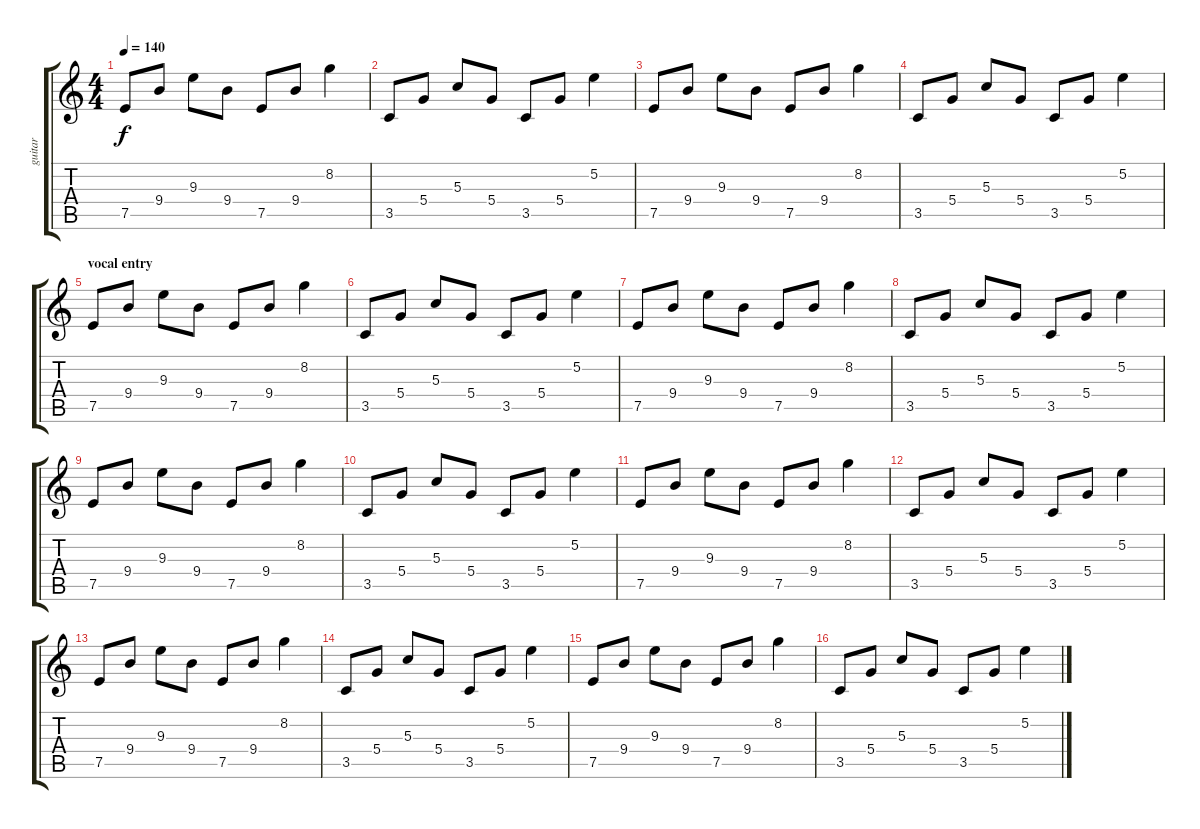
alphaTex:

\track ("guitar" "guitar") {instrument electricguitarclean}
\staff {score tabs}
\tuning (E4 B3 G3 D3 A2 E2) {hide}
\ts (4 4)
\tempo 140
\clef g2
\ks c
7.5.8{dy f instrument electricguitarclean} 9.4.8 9.3.8 9.4.8 7.5.8 9.4.8 8.2.4 |
3.5.8 5.4.8 5.3.8 5.4.8 3.5.8 5.4.8 5.2.4 |
7.5.8 9.4.8 9.3.8 9.4.8 7.5.8 9.4.8 8.2.4 |
3.5.8 5.4.8 5.3.8 5.4.8 3.5.8 5.4.8 5.2.4 |
\section ("" "vocal entry")
7.5.8 9.4.8 9.3.8 9.4.8 7.5.8 9.4.8 8.2.4 |
3.5.8 5.4.8 5.3.8 5.4.8 3.5.8 5.4.8 5.2.4 |
7.5.8 9.4.8 9.3.8 9.4.8 7.5.8 9.4.8 8.2.4 |
3.5.8 5.4.8 5.3.8 5.4.8 3.5.8 5.4.8 5.2.4 |
7.5.8 9.4.8 9.3.8 9.4.8 7.5.8 9.4.8 8.2.4 |
3.5.8 5.4.8 5.3.8 5.4.8 3.5.8 5.4.8 5.2.4 |
7.5.8 9.4.8 9.3.8 9.4.8 7.5.8 9.4.8 8.2.4 |
3.5.8 5.4.8 5.3.8 5.4.8 3.5.8 5.4.8 5.2.4 |
7.5.8 9.4.8 9.3.8 9.4.8 7.5.8 9.4.8 8.2.4 |
3.5.8 5.4.8 5.3.8 5.4.8 3.5.8 5.4.8 5.2.4 |
7.5.8 9.4.8 9.3.8 9.4.8 7.5.8 9.4.8 8.2.4 |
3.5.8 5.4.8 5.3.8 5.4.8 3.5.8 5.4.8 5.2.4
